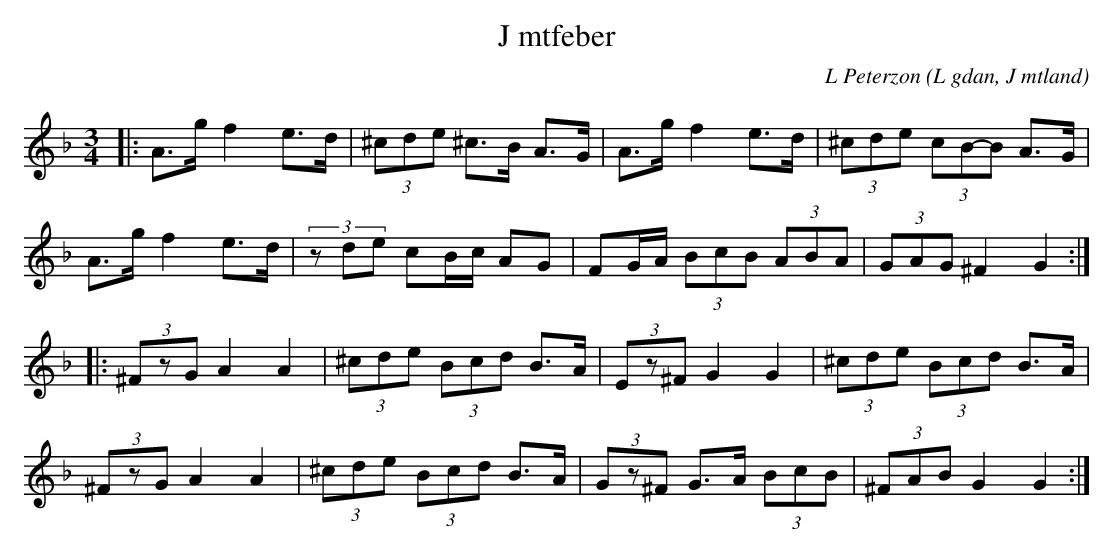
X:1
T:J mtfeber
C: L Peterzon
O:L gdan, J mtland
M:3/4
L:1/8
K:Dm
|: A>g f2 e>d|(3^cde ^c>B A>G|A>g f2 e>d|(3^cde (3cB-B A>G|
A>g f2 e>d|(3zde cB/c/ AG|FG/A/ (3BcB (3ABA|(3GAG ^F2 G2:|
|:(3^FzG A2 A2|(3^cde (3Bcd B>A|(3Ez^F G2 G2|(3^cde (3Bcd B>A|
(3^FzG A2 A2|(3^cde (3Bcd B>A| (3Gz^F G>A (3BcB|(3^FAB G2 G2:|
